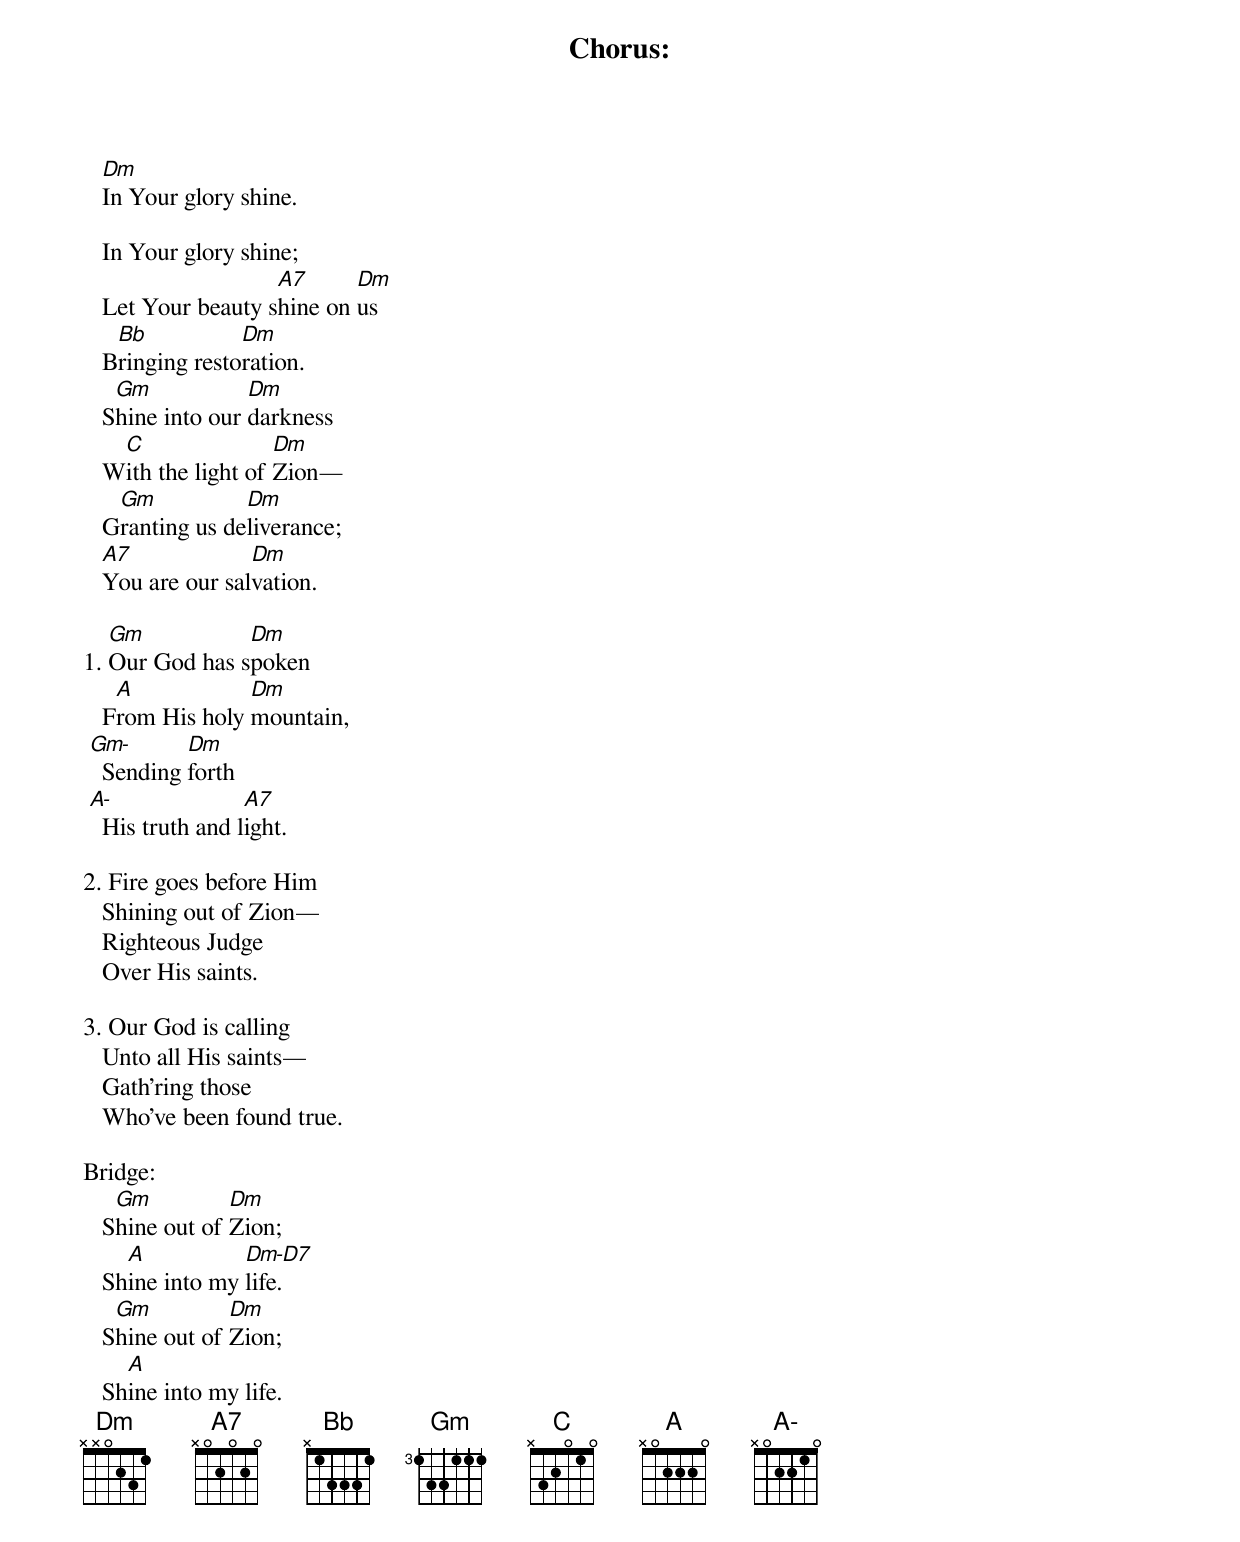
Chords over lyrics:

Chorus:
   Dm
   In Your glory shine.

   In Your glory shine;
                    A7      Dm
   Let Your beauty shine on us
    Bb           Dm
   Bringing restoration.
    Gm            Dm
   Shine into our darkness
    C                Dm
   With the light of Zion—
    Gm           Dm
   Granting us deliverance;
   A7             Dm
   You are our salvation.

   Gm           Dm
1. Our God has spoken
    A            Dm
   From His holy mountain,
 Gm-       Dm
   Sending forth
 A-               A7
   His truth and light.

2. Fire goes before Him
   Shining out of Zion—
   Righteous Judge
   Over His saints.

3. Our God is calling
   Unto all His saints—
   Gath’ring those
   Who’ve been found true.

Bridge:
    Gm          Dm
   Shine out of Zion;
     A           Dm-D7
   Shine into my life.
    Gm          Dm
   Shine out of Zion;
     A
   Shine into my life.
